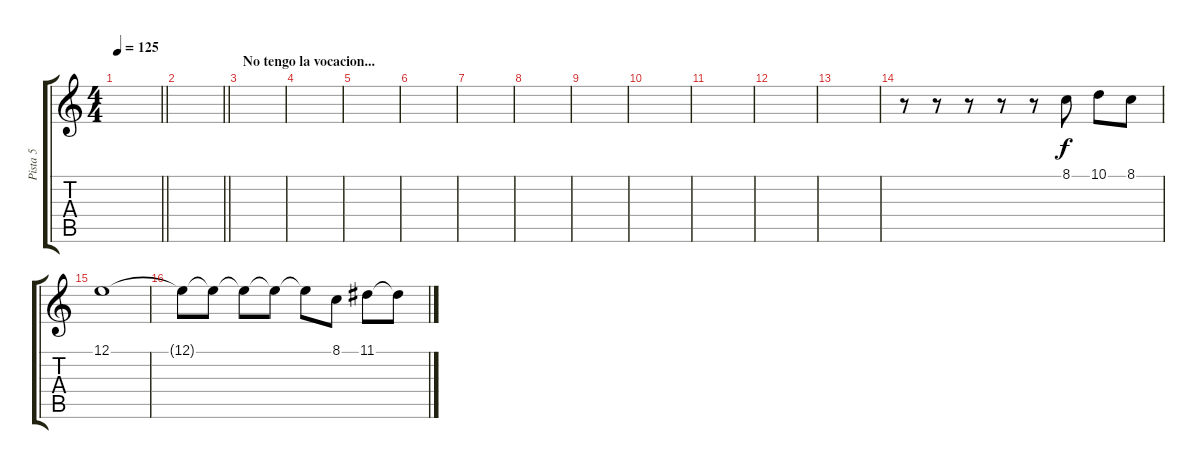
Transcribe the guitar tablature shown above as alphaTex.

\track ("Pista 5" "Pista 5") {instrument flute}
\staff {score tabs}
\tuning (E4 B3 G3 D3 A2 E2) {hide}
\ts (4 4)
\tempo 125
\clef g2
\barLineRight lightlight
\ks c
|
\barLineRight lightlight
|
\section ("" "No tengo la vocacion...")
|
|
|
|
|
|
|
|
|
|
|
r.8 r.8 r.8 r.8 r.8 8.1.8 10.1.8 8.1.8 |
12.1.1 |
12.1{t}.8 12.1{t}.8 12.1{t}.8 12.1{t}.8 12.1{t}.8 8.1.8 11.1.8 11.1{t}.8
